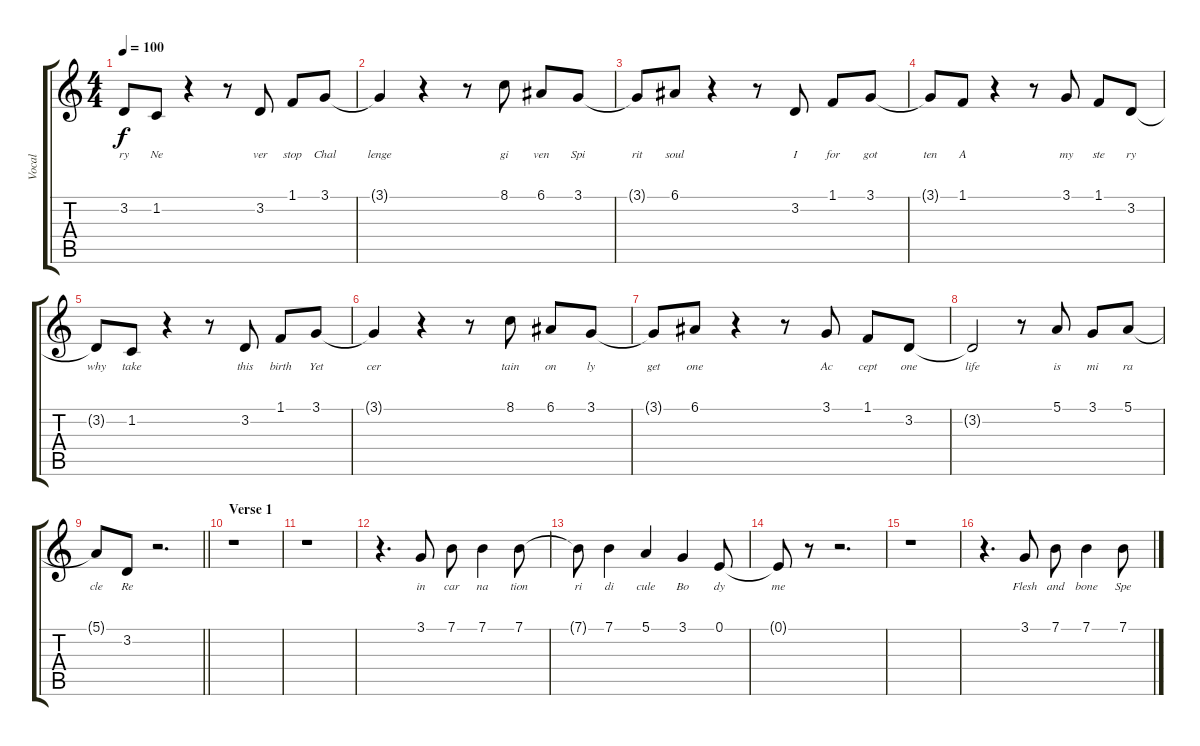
\track ("Vocal" "Vocal") {instrument acousticgrandpiano}
\staff {score tabs}
\tuning (E4 B3 G3 D3 A2 E2) {hide}
\ts (4 4)
\tempo 100
\clef g2
\ks c
3.2{t}.8{lyrics (0 "ry") lyrics (1 "") lyrics (2 "") lyrics (3 "") lyrics (4 "") dy f} 1.2.8{lyrics (0 "Ne") lyrics (1 "") lyrics (2 "") lyrics (3 "") lyrics (4 "")} r.4 r.8 3.2.8{lyrics (0 "ver") lyrics (1 "") lyrics (2 "") lyrics (3 "") lyrics (4 "")} 1.1.8{lyrics (0 "stop") lyrics (1 "") lyrics (2 "") lyrics (3 "") lyrics (4 "")} 3.1.8{lyrics (0 "Chal") lyrics (1 "") lyrics (2 "") lyrics (3 "") lyrics (4 "")} |
3.1{t}.4{lyrics (0 "lenge") lyrics (1 "") lyrics (2 "") lyrics (3 "") lyrics (4 "")} r.4 r.8 8.1.8{lyrics (0 "gi") lyrics (1 "") lyrics (2 "") lyrics (3 "") lyrics (4 "")} 6.1.8{lyrics (0 "ven") lyrics (1 "") lyrics (2 "") lyrics (3 "") lyrics (4 "")} 3.1.8{lyrics (0 "Spi") lyrics (1 "") lyrics (2 "") lyrics (3 "") lyrics (4 "")} |
3.1{t}.8{lyrics (0 "rit") lyrics (1 "") lyrics (2 "") lyrics (3 "") lyrics (4 "")} 6.1.8{lyrics (0 "soul") lyrics (1 "") lyrics (2 "") lyrics (3 "") lyrics (4 "")} r.4 r.8 3.2.8{lyrics (0 "I") lyrics (1 "") lyrics (2 "") lyrics (3 "") lyrics (4 "")} 1.1.8{lyrics (0 "for") lyrics (1 "") lyrics (2 "") lyrics (3 "") lyrics (4 "")} 3.1.8{lyrics (0 "got") lyrics (1 "") lyrics (2 "") lyrics (3 "") lyrics (4 "")} |
3.1{t}.8{lyrics (0 "ten") lyrics (1 "") lyrics (2 "") lyrics (3 "") lyrics (4 "")} 1.1.8{lyrics (0 "A") lyrics (1 "") lyrics (2 "") lyrics (3 "") lyrics (4 "")} r.4 r.8 3.1.8{lyrics (0 "my") lyrics (1 "") lyrics (2 "") lyrics (3 "") lyrics (4 "")} 1.1.8{lyrics (0 "ste") lyrics (1 "") lyrics (2 "") lyrics (3 "") lyrics (4 "")} 3.2.8{lyrics (0 "ry") lyrics (1 "") lyrics (2 "") lyrics (3 "") lyrics (4 "")} |
3.2{t}.8{lyrics (0 "why") lyrics (1 "") lyrics (2 "") lyrics (3 "") lyrics (4 "")} 1.2.8{lyrics (0 "take") lyrics (1 "") lyrics (2 "") lyrics (3 "") lyrics (4 "")} r.4 r.8 3.2.8{lyrics (0 "this") lyrics (1 "") lyrics (2 "") lyrics (3 "") lyrics (4 "")} 1.1.8{lyrics (0 "birth") lyrics (1 "") lyrics (2 "") lyrics (3 "") lyrics (4 "")} 3.1.8{lyrics (0 "Yet") lyrics (1 "") lyrics (2 "") lyrics (3 "") lyrics (4 "")} |
3.1{t}.4{lyrics (0 "cer") lyrics (1 "") lyrics (2 "") lyrics (3 "") lyrics (4 "")} r.4 r.8 8.1.8{lyrics (0 "tain") lyrics (1 "") lyrics (2 "") lyrics (3 "") lyrics (4 "")} 6.1.8{lyrics (0 "on") lyrics (1 "") lyrics (2 "") lyrics (3 "") lyrics (4 "")} 3.1.8{lyrics (0 "ly") lyrics (1 "") lyrics (2 "") lyrics (3 "") lyrics (4 "")} |
3.1{t}.8{lyrics (0 "get") lyrics (1 "") lyrics (2 "") lyrics (3 "") lyrics (4 "")} 6.1.8{lyrics (0 "one") lyrics (1 "") lyrics (2 "") lyrics (3 "") lyrics (4 "")} r.4 r.8 3.1.8{lyrics (0 "Ac") lyrics (1 "") lyrics (2 "") lyrics (3 "") lyrics (4 "")} 1.1.8{lyrics (0 "cept") lyrics (1 "") lyrics (2 "") lyrics (3 "") lyrics (4 "")} 3.2.8{lyrics (0 "one") lyrics (1 "") lyrics (2 "") lyrics (3 "") lyrics (4 "")} |
3.2{t}.2{lyrics (0 "life") lyrics (1 "") lyrics (2 "") lyrics (3 "") lyrics (4 "")} r.8 5.1.8{lyrics (0 "is") lyrics (1 "") lyrics (2 "") lyrics (3 "") lyrics (4 "")} 3.1.8{lyrics (0 "mi") lyrics (1 "") lyrics (2 "") lyrics (3 "") lyrics (4 "")} 5.1.8{lyrics (0 "ra") lyrics (1 "") lyrics (2 "") lyrics (3 "") lyrics (4 "")} |
\barLineRight lightlight
5.1{t}.8{lyrics (0 "cle") lyrics (1 "") lyrics (2 "") lyrics (3 "") lyrics (4 "")} 3.2.8{lyrics (0 "Re") lyrics (1 "") lyrics (2 "") lyrics (3 "") lyrics (4 "")} r.2{d} |
\section ("" "Verse 1")
r.1 |
r.1 |
r.4{d} 3.1.8{lyrics (0 "in") lyrics (1 "") lyrics (2 "") lyrics (3 "") lyrics (4 "")} 7.1.8{lyrics (0 "car") lyrics (1 "") lyrics (2 "") lyrics (3 "") lyrics (4 "")} 7.1.4{lyrics (0 "na") lyrics (1 "") lyrics (2 "") lyrics (3 "") lyrics (4 "")} 7.1.8{lyrics (0 "tion") lyrics (1 "") lyrics (2 "") lyrics (3 "") lyrics (4 "")} |
7.1{t}.8{lyrics (0 "ri") lyrics (1 "") lyrics (2 "") lyrics (3 "") lyrics (4 "")} 7.1.4{lyrics (0 "di") lyrics (1 "") lyrics (2 "") lyrics (3 "") lyrics (4 "")} 5.1.4{lyrics (0 "cule") lyrics (1 "") lyrics (2 "") lyrics (3 "") lyrics (4 "")} 3.1.4{lyrics (0 "Bo") lyrics (1 "") lyrics (2 "") lyrics (3 "") lyrics (4 "")} 0.1.8{lyrics (0 "dy") lyrics (1 "") lyrics (2 "") lyrics (3 "") lyrics (4 "")} |
0.1{t}.8{lyrics (0 "me") lyrics (1 "") lyrics (2 "") lyrics (3 "") lyrics (4 "")} r.8 r.2{d} |
r.1 |
r.4{d} 3.1.8{lyrics (0 "Flesh") lyrics (1 "") lyrics (2 "") lyrics (3 "") lyrics (4 "")} 7.1.8{lyrics (0 "and") lyrics (1 "") lyrics (2 "") lyrics (3 "") lyrics (4 "")} 7.1.4{lyrics (0 "bone") lyrics (1 "") lyrics (2 "") lyrics (3 "") lyrics (4 "")} 7.1.8{lyrics (0 "Spe") lyrics (1 "") lyrics (2 "") lyrics (3 "") lyrics (4 "")}
